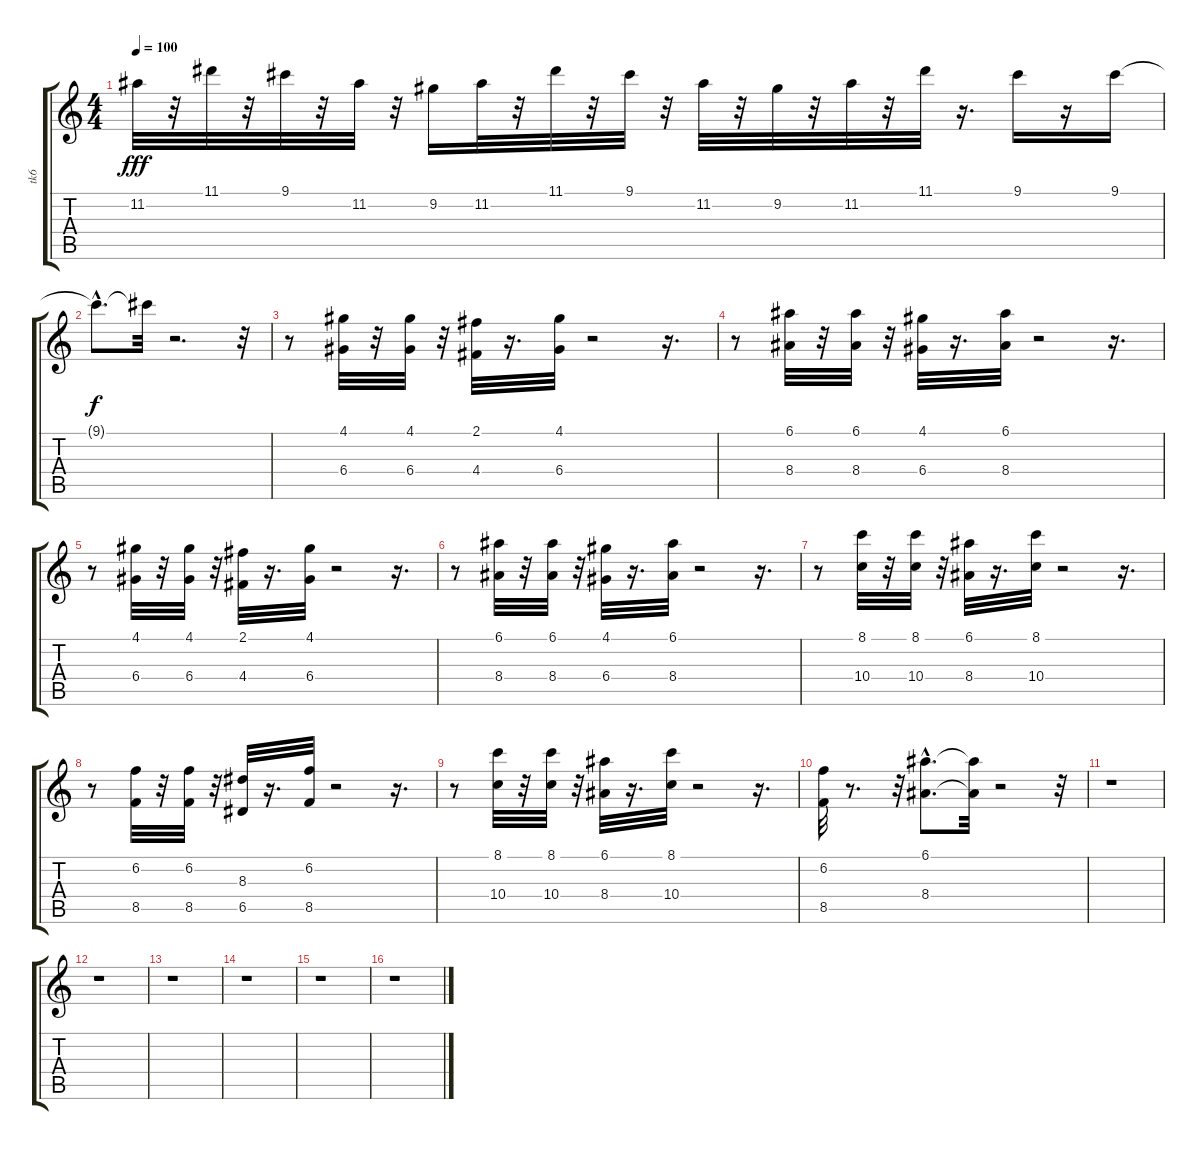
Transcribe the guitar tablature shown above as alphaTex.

\track ("tk6" "tk6") {instrument electricguitarjazz}
\staff {score tabs}
\tuning (E4 B3 G3 D3 A2 E2) {hide}
\ts (4 4)
\tempo 100
\clef g2
\ks c
11.2.32{dy fff} r.32 11.1.32 r.32 9.1.32 r.32 11.2.32 r.32 9.2.16 11.2.32 r.32 11.1.32 r.32 9.1.32 r.32 11.2.32 r.32 9.2.32 r.32 11.2.32 r.32 11.1.32 r.16{d} 9.1.16 r.16 9.1.16 |
9.1{hac t}.8{d dy f} 9.1{t}.32 r.2{d} r.32 |
r.8 (4.1 6.4).32 r.32 (4.1 6.4).32 r.32 (2.1 4.4).32 r.16{d} (4.1 6.4).32 r.2 r.16{d} |
r.8 (6.1 8.4).32 r.32 (6.1 8.4).32 r.32 (4.1 6.4).32 r.16{d} (6.1 8.4).32 r.2 r.16{d} |
r.8 (4.1 6.4).32 r.32 (4.1 6.4).32 r.32 (2.1 4.4).32 r.16{d} (4.1 6.4).32 r.2 r.16{d} |
r.8 (6.1 8.4).32 r.32 (6.1 8.4).32 r.32 (4.1 6.4).32 r.16{d} (6.1 8.4).32 r.2 r.16{d} |
r.8 (8.1 10.4).32 r.32 (8.1 10.4).32 r.32 (6.1 8.4).32 r.16{d} (8.1 10.4).32 r.2 r.16{d} |
r.8 (6.2 8.5).32 r.32 (6.2 8.5).32 r.32 (8.3 6.5).32 r.16{d} (6.2 8.5).32 r.2 r.16{d} |
r.8 (8.1 10.4).32 r.32 (8.1 10.4).32 r.32 (6.1 8.4).32 r.16{d} (8.1 10.4).32 r.2 r.16{d} |
(6.2 8.5).32 r.8{d} r.32 (6.1{hac} 8.4{hac}).8{d} (6.1{t} 8.4{t}).32 r.2 r.32 |
r.1 |
r.1 |
r.1 |
r.1 |
r.1 |
r.1
